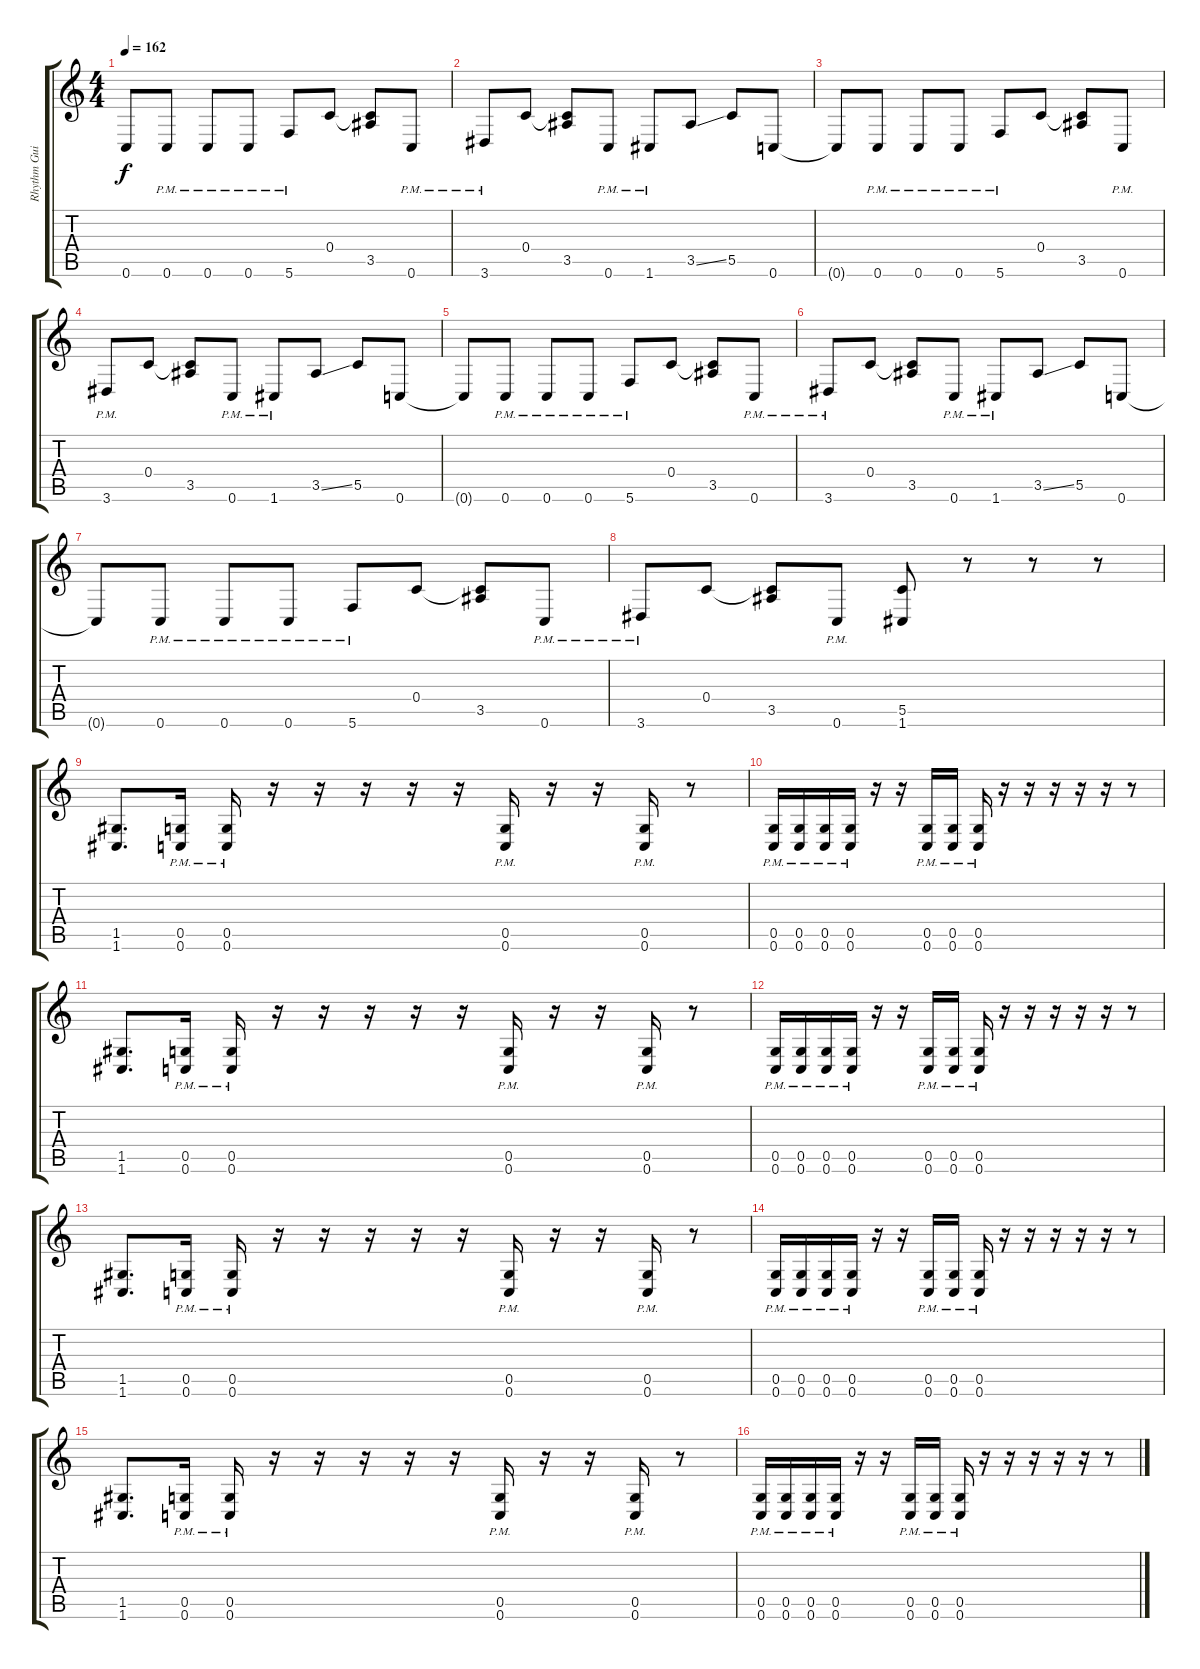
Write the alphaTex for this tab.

\track ("Rhythm Guitar 1" "Rhythm Gui") {instrument distortionguitar}
\staff {score tabs}
\tuning (D4 A3 F3 C3 G2 C2) {hide}
\ts (4 4)
\tempo 162
\clef g2
\ks c
0.6{t}.8{dy f} 0.6{pm}.8 0.6{pm}.8 0.6{pm}.8 5.6{pm}.8 0.4.8 (0.4{t} 3.5).8 0.6{pm}.8 |
3.6{pm}.8 0.4.8 (0.4{t} 3.5).8 0.6{pm}.8 1.6{pm}.8 3.5{ss}.8 5.5.8 0.6.8 |
0.6{t}.8 0.6{pm}.8 0.6{pm}.8 0.6{pm}.8 5.6{pm}.8 0.4.8 (0.4{t} 3.5).8 0.6{pm}.8 |
3.6{pm}.8 0.4.8 (0.4{t} 3.5).8 0.6{pm}.8 1.6{pm}.8 3.5{ss}.8 5.5.8 0.6.8 |
0.6{t}.8 0.6{pm}.8 0.6{pm}.8 0.6{pm}.8 5.6{pm}.8 0.4.8 (0.4{t} 3.5).8 0.6{pm}.8 |
3.6{pm}.8 0.4.8 (0.4{t} 3.5).8 0.6{pm}.8 1.6{pm}.8 3.5{ss}.8 5.5.8 0.6.8 |
0.6{t}.8 0.6{pm}.8 0.6{pm}.8 0.6{pm}.8 5.6{pm}.8 0.4.8 (0.4{t} 3.5).8 0.6{pm}.8 |
3.6{pm}.8 0.4.8 (0.4{t} 3.5).8 0.6{pm}.8 (5.5 1.6).8 r.8 r.8 r.8 |
(1.5 1.6).8{d} (0.5{pm} 0.6{pm}).16 (0.5{pm} 0.6{pm}).16 r.16 r.16 r.16 r.16 r.16 (0.5{pm} 0.6{pm}).16 r.16 r.16 (0.5{pm} 0.6{pm}).16 r.8 |
(0.5{pm} 0.6{pm}).16 (0.5{pm} 0.6{pm}).16 (0.5{pm} 0.6{pm}).16 (0.5{pm} 0.6{pm}).16 r.16 r.16 (0.5{pm} 0.6{pm}).16 (0.5{pm} 0.6{pm}).16 (0.5{pm} 0.6{pm}).16 r.16 r.16 r.16 r.16 r.16 r.8 |
(1.5 1.6).8{d} (0.5{pm} 0.6{pm}).16 (0.5{pm} 0.6{pm}).16 r.16 r.16 r.16 r.16 r.16 (0.5{pm} 0.6{pm}).16 r.16 r.16 (0.5{pm} 0.6{pm}).16 r.8 |
(0.5{pm} 0.6{pm}).16 (0.5{pm} 0.6{pm}).16 (0.5{pm} 0.6{pm}).16 (0.5{pm} 0.6{pm}).16 r.16 r.16 (0.5{pm} 0.6{pm}).16 (0.5{pm} 0.6{pm}).16 (0.5{pm} 0.6{pm}).16 r.16 r.16 r.16 r.16 r.16 r.8 |
(1.5 1.6).8{d} (0.5{pm} 0.6{pm}).16 (0.5{pm} 0.6{pm}).16 r.16 r.16 r.16 r.16 r.16 (0.5{pm} 0.6{pm}).16 r.16 r.16 (0.5{pm} 0.6{pm}).16 r.8 |
(0.5{pm} 0.6{pm}).16 (0.5{pm} 0.6{pm}).16 (0.5{pm} 0.6{pm}).16 (0.5{pm} 0.6{pm}).16 r.16 r.16 (0.5{pm} 0.6{pm}).16 (0.5{pm} 0.6{pm}).16 (0.5{pm} 0.6{pm}).16 r.16 r.16 r.16 r.16 r.16 r.8 |
(1.5 1.6).8{d} (0.5{pm} 0.6{pm}).16 (0.5{pm} 0.6{pm}).16 r.16 r.16 r.16 r.16 r.16 (0.5{pm} 0.6{pm}).16 r.16 r.16 (0.5{pm} 0.6{pm}).16 r.8 |
(0.5{pm} 0.6{pm}).16 (0.5{pm} 0.6{pm}).16 (0.5{pm} 0.6{pm}).16 (0.5{pm} 0.6{pm}).16 r.16 r.16 (0.5{pm} 0.6{pm}).16 (0.5{pm} 0.6{pm}).16 (0.5{pm} 0.6{pm}).16 r.16 r.16 r.16 r.16 r.16 r.8
